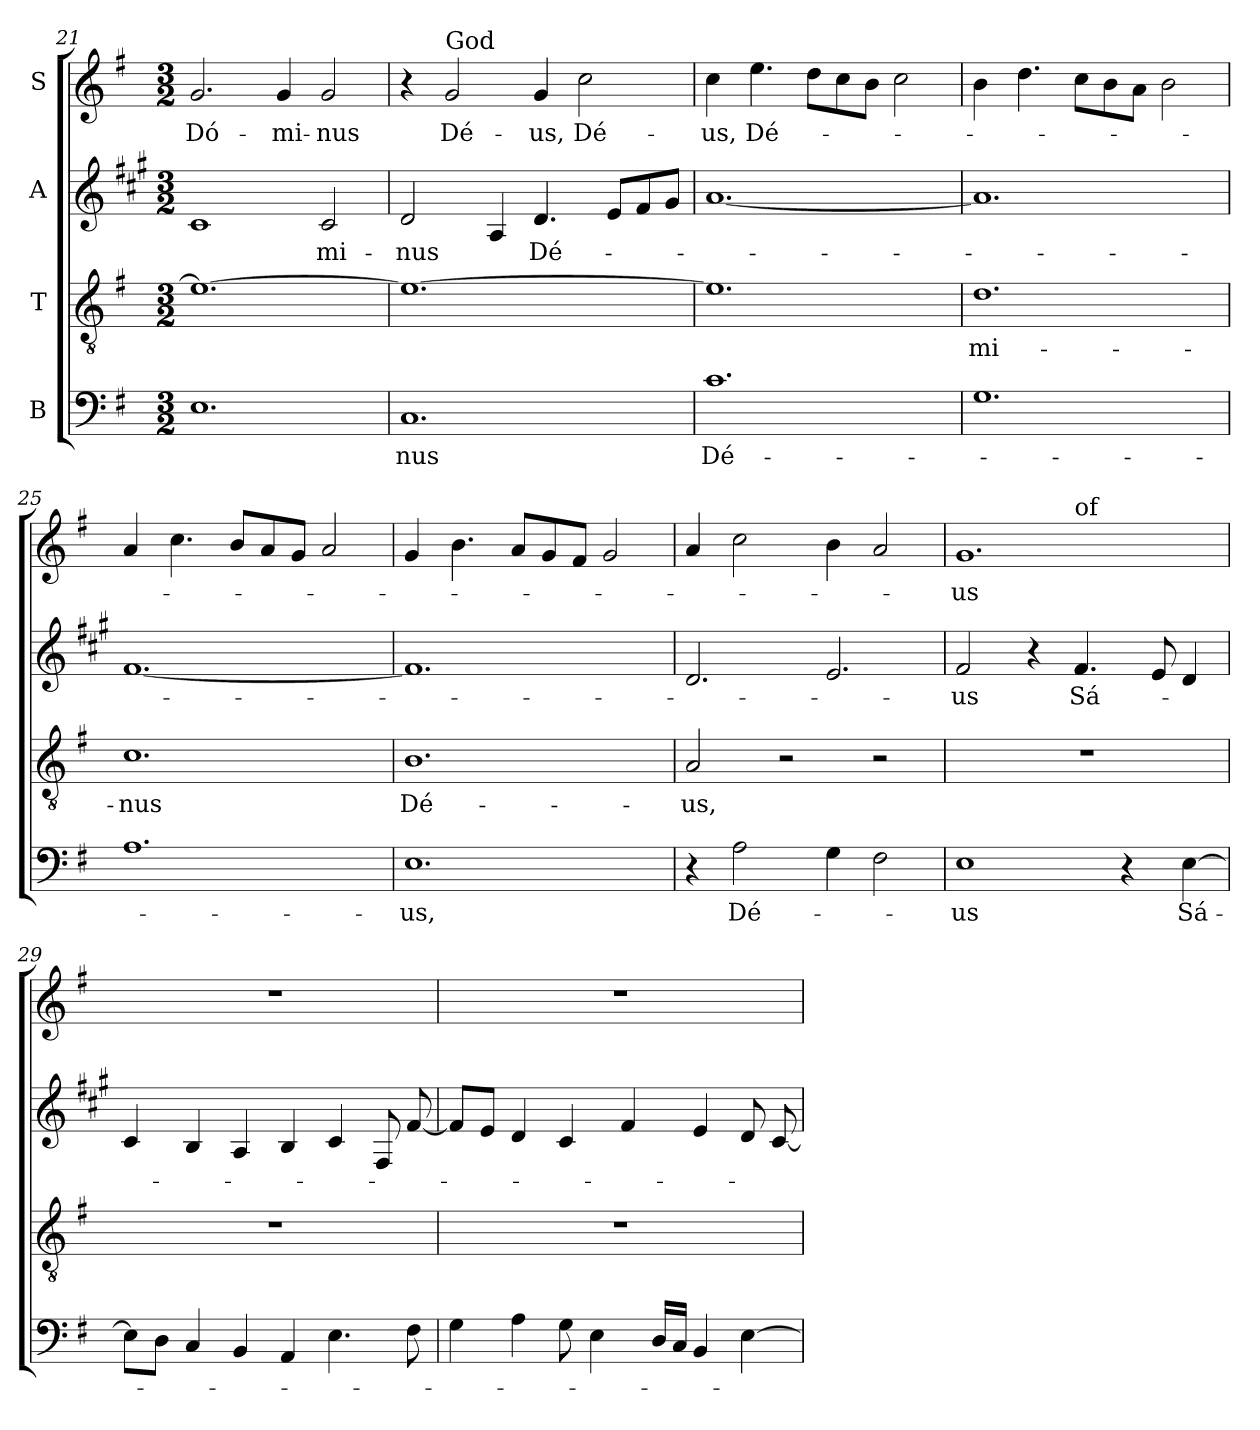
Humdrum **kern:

**kern	**text	**kern	**text	**kern	**text	**kern	**text
*part4	*part4	*part3	*part3	*part2	*part2	*part1	*part1
*staff4	*staff4	*staff3	*staff3	*staff2	*staff2	*staff1	*staff1
*I"B	*	*I"T	*	*I"A	*	*I"S	*
!!LO:LB:g=z
*clefF4	*	*clefGv2	*	*clefG2	*	*clefG2	*
*	*	*	*	*ITrd1c2	*	*	*
*k[f#]	*	*k[f#]	*	*k[f#]	*	*k[f#]	*
*G:	*	*G:	*	*G:	*	*G:	*
*M3/2	*	*M3/2	*	*M3/2	*	*M3/2	*
=21	=21	=21	=21	=21	=21	=21	=21
!	!	!	!	!	!	!	!LO:LY:b
1.E	.	1.e_	.	1B	.	2.g/	Dó-
!	!	!	!	!	!	!	!LO:LY:b
.	.	.	.	.	.	4g/	-mi-
!	!	!	!	!	!LO:LY:b	!	!LO:LY:b
.	.	.	.	2B/	-mi-	2g/	-nus
=22	=22	=22	=22	=22	=22	=22	=22
!	!LO:LY:b	!	!	!	!LO:LY:b	!	!
1.C	-nus	1.e_	.	2c/	-nus	4r	.
!	!	!	!	!	!	!LO:TX:a:t=God	!
!	!	!	!	!	!	!	!LO:LY:b
.	.	.	.	.	.	2g/	Dé-
.	.	.	.	4G/	.	.	.
!	!	!	!	!	!LO:LY:b	!	!LO:LY:b
.	.	.	.	4.c/	Dé-	4g/	-us,
!	!	!	!	!	!	!	!LO:LY:b
.	.	.	.	.	.	2cc\	Dé-
.	.	.	.	8d/L	.	.	.
.	.	.	.	8e/	.	.	.
.	.	.	.	8f#/J	.	.	.
=23	=23	=23	=23	=23	=23	=23	=23
!	!LO:LY:b	!	!	!	!	!	!LO:LY:b
1.c	Dé-	1.e]	.	[1.g	.	4cc\	-us,
!	!	!	!	!	!	!	!LO:LY:b
.	.	.	.	.	.	4.ee\	Dé-
.	.	.	.	.	.	8dd\L	.
.	.	.	.	.	.	8cc\	.
.	.	.	.	.	.	8b\J	.
.	.	.	.	.	.	2cc\	.
=24	=24	=24	=24	=24	=24	=24	=24
!	!	!	!LO:LY:b	!	!	!	!
1.G	.	1.d	-mi-	1.g]	.	4b\	.
.	.	.	.	.	.	4.dd\	.
.	.	.	.	.	.	8cc\L	.
.	.	.	.	.	.	8b\	.
.	.	.	.	.	.	8a\J	.
.	.	.	.	.	.	2b\	.
!!LO:PB:g=z
=25	=25	=25	=25	=25	=25	=25	=25
!	!	!	!LO:LY:b	!	!	!	!
1.A	.	1.c	-nus	[1.e	.	4a/	.
.	.	.	.	.	.	4.cc\	.
.	.	.	.	.	.	8b/L	.
.	.	.	.	.	.	8a/	.
.	.	.	.	.	.	8g/J	.
.	.	.	.	.	.	2a/	.
=26	=26	=26	=26	=26	=26	=26	=26
!	!LO:LY:b	!	!LO:LY:b	!	!	!	!
1.E	-us,	1.B	Dé-	1.e]	.	4g/	.
.	.	.	.	.	.	4.b\	.
.	.	.	.	.	.	8a/L	.
.	.	.	.	.	.	8g/	.
.	.	.	.	.	.	8f#/J	.
.	.	.	.	.	.	2g/	.
=27	=27	=27	=27	=27	=27	=27	=27
!	!	!	!LO:LY:b	!	!	!	!
4r	.	2A/	-us,	2.c/	.	4a/	.
!	!LO:LY:b	!	!	!	!	!	!
2A\	Dé-	.	.	.	.	2cc\	.
.	.	2r	.	.	.	.	.
4G\	.	.	.	2.d/	.	4b\	.
2F#\	.	2r	.	.	.	2a/	.
=28	=28	=28	=28	=28	=28	=28	=28
!	!LO:LY:b	!	!	!	!LO:LY:b	!	!LO:LY:b
*	*	*	*	*	*	*^	*
1E	-us	1.r	.	2e/	-us	1.g	2.ryy	-us
.	.	.	.	4r	.	.	.	.
!	!	!	!	!	!	!	!LO:TX:a:t=of	!
!	!	!	!	!	!LO:LY:b	!	!	!
.	.	.	.	4.e/	Sá-	.	2.ryy	.
4r	.	.	.	.	.	.	.	.
.	.	.	.	8d/	.	.	.	.
!	!LO:LY:b	!	!	!	!	!	!	!
[4E\	Sá-	.	.	4c/	.	.	.	.
!!LO:LB:g=z
=29	=29	=29	=29	=29	=29	=29	=29	=29
!	!	!	!	!	!	!LO:TX:a:t=hosts.	!	!
*	*	*	*	*	*	*v	*v	*
8E\L]	.	1.r	.	4B/	.	1.r	.
8D\J	.	.	.	.	.	.	.
4C/	.	.	.	4A/	.	.	.
4BB/	.	.	.	4G/	.	.	.
4AA/	.	.	.	4A/	.	.	.
4.E\	.	.	.	4B/	.	.	.
.	.	.	.	8E/	.	.	.
8F#\	.	.	.	[8e/	.	.	.
=30	=30	=30	=30	=30	=30	=30	=30
4G\	.	1.r	.	8e/L]	.	1.r	.
.	.	.	.	8d/J	.	.	.
4A\	.	.	.	4c/	.	.	.
8G\	.	.	.	4B/	.	.	.
4E\	.	.	.	.	.	.	.
.	.	.	.	4e/	.	.	.
16D/LL	.	.	.	.	.	.	.
16C/JJ	.	.	.	.	.	.	.
4BB/	.	.	.	4d/	.	.	.
[4E\	.	.	.	8c/	.	.	.
.	.	.	.	[8B/	.	.	.
=	=	=	=	=	=	=	=
*-	*-	*-	*-	*-	*-	*-	*-
